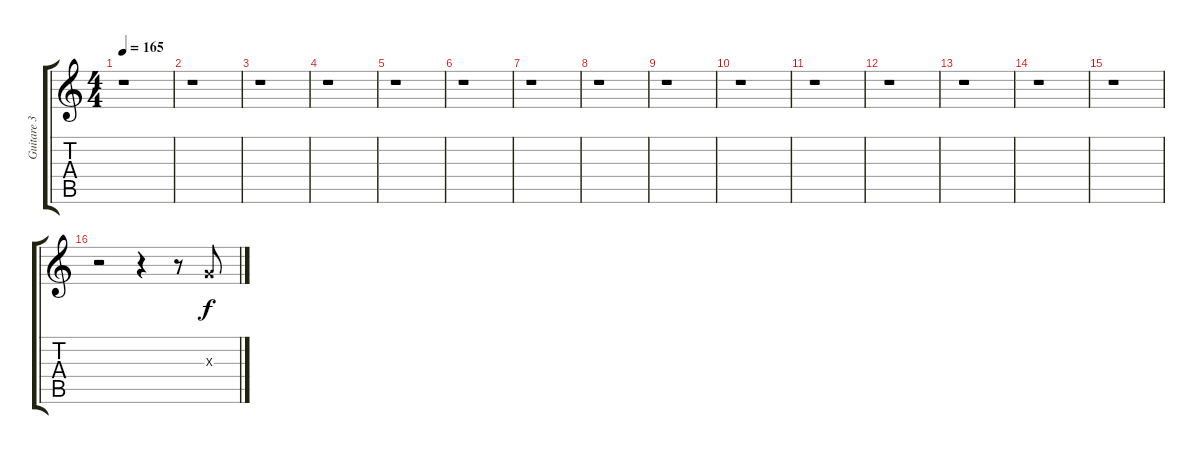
\track ("Guitare 3" "Guitare 3") {instrument overdrivenguitar}
\staff {score tabs}
\tuning (E4 B3 G3 D3 A2 E2) {hide}
\ts (4 4)
\tempo 165
\clef g2
\ks c
r.1{dy f instrument overdrivenguitar} |
r.1 |
r.1 |
r.1 |
r.1 |
r.1 |
r.1 |
r.1 |
r.1 |
r.1 |
r.1 |
r.1 |
r.1 |
r.1 |
r.1 |
r.2 r.4 r.8 0.3{x}.8
